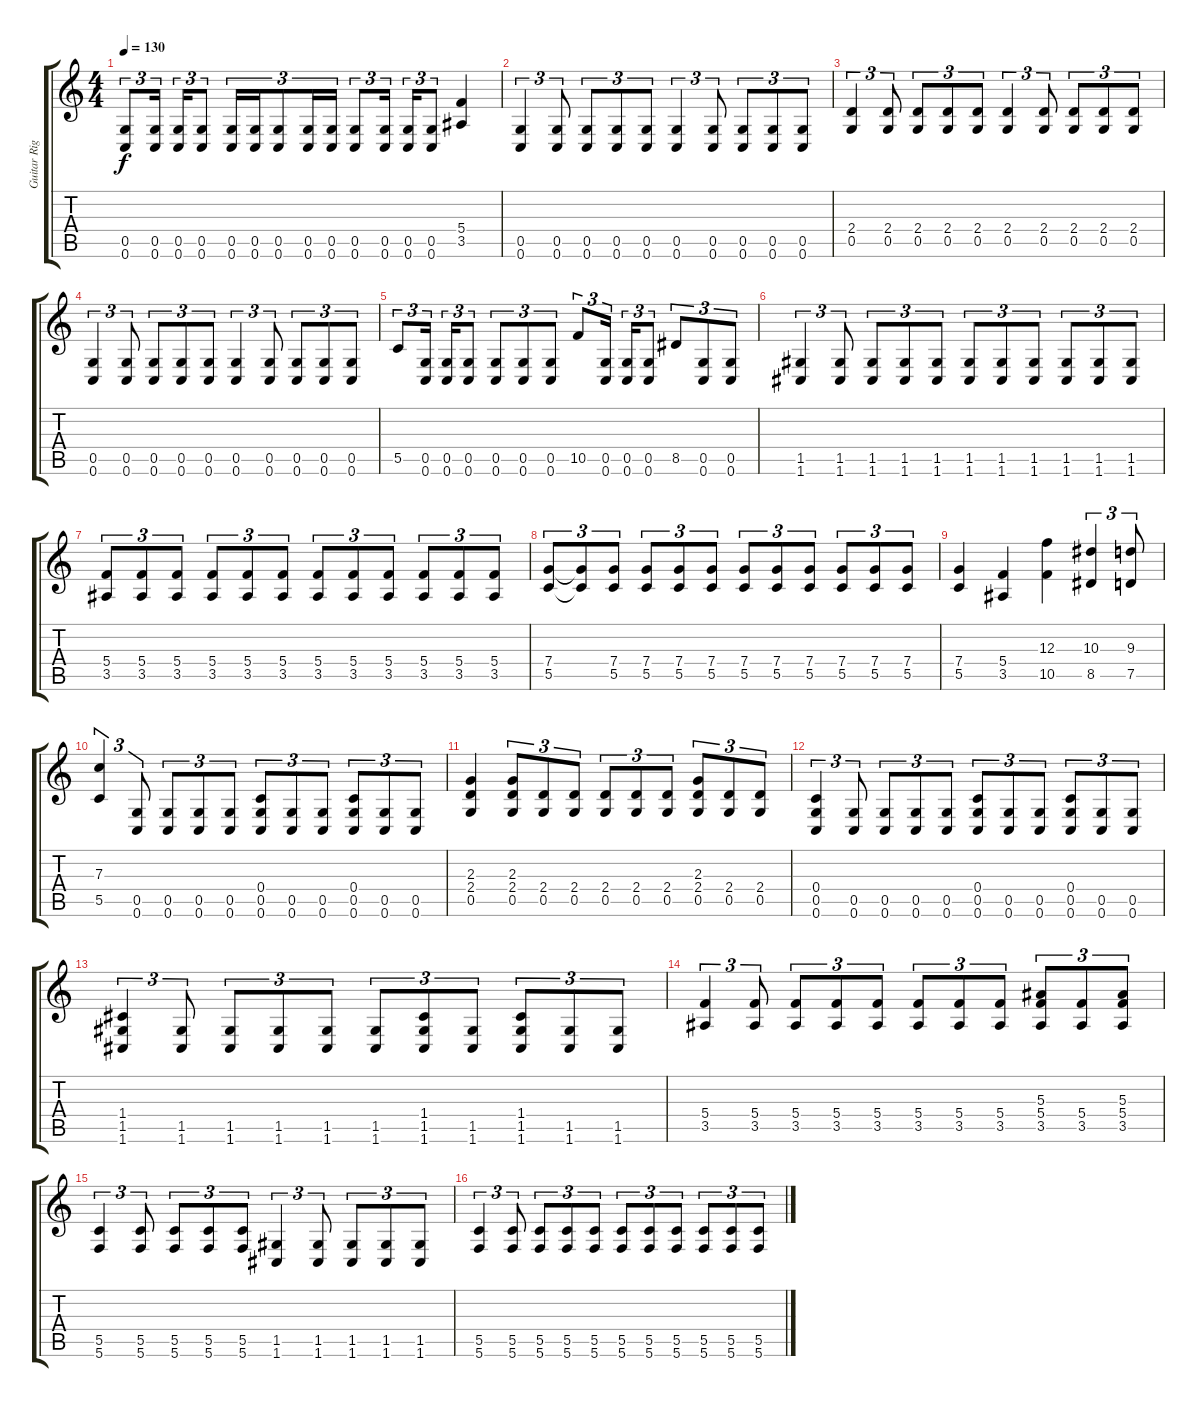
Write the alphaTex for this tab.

\track ("Guitar Right - Jari Mäenpää " "Guitar Rig") {instrument distortionguitar}
\staff {score tabs}
\tuning (D4 A3 F3 C3 G2 C2) {hide}
\ts (4 4)
\tempo 130
\clef g2
\ks c
(0.5 0.6).8{tu (3 2) dy f} (0.5 0.6).16{tu (3 2)} (0.5 0.6).16{tu (3 2)} (0.5 0.6).8{tu (3 2)} (0.5 0.6).16{tu (3 2)} (0.5 0.6).16{tu (3 2)} (0.5 0.6).8{tu (3 2)} (0.5 0.6).16{tu (3 2)} (0.5 0.6).16{tu (3 2)} (0.5 0.6).8{tu (3 2)} (0.5 0.6).16{tu (3 2)} (0.5 0.6).16{tu (3 2)} (0.5 0.6).8{tu (3 2)} (5.4 3.5).4 |
(0.5 0.6).4{tu (3 2)} (0.5 0.6).8{tu (3 2)} (0.5 0.6).8{tu (3 2)} (0.5 0.6).8{tu (3 2)} (0.5 0.6).8{tu (3 2)} (0.5 0.6).4{tu (3 2)} (0.5 0.6).8{tu (3 2)} (0.5 0.6).8{tu (3 2)} (0.5 0.6).8{tu (3 2)} (0.5 0.6).8{tu (3 2)} |
(2.4 0.5).4{tu (3 2)} (2.4 0.5).8{tu (3 2)} (2.4 0.5).8{tu (3 2)} (2.4 0.5).8{tu (3 2)} (2.4 0.5).8{tu (3 2)} (2.4 0.5).4{tu (3 2)} (2.4 0.5).8{tu (3 2)} (2.4 0.5).8{tu (3 2)} (2.4 0.5).8{tu (3 2)} (2.4 0.5).8{tu (3 2)} |
(0.5 0.6).4{tu (3 2)} (0.5 0.6).8{tu (3 2)} (0.5 0.6).8{tu (3 2)} (0.5 0.6).8{tu (3 2)} (0.5 0.6).8{tu (3 2)} (0.5 0.6).4{tu (3 2)} (0.5 0.6).8{tu (3 2)} (0.5 0.6).8{tu (3 2)} (0.5 0.6).8{tu (3 2)} (0.5 0.6).8{tu (3 2)} |
5.5.8{tu (3 2)} (0.5 0.6).16{tu (3 2)} (0.5 0.6).16{tu (3 2)} (0.5 0.6).8{tu (3 2)} (0.5 0.6).8{tu (3 2)} (0.5 0.6).8{tu (3 2)} (0.5 0.6).8{tu (3 2)} 10.5.8{tu (3 2)} (0.5 0.6).16{tu (3 2)} (0.5 0.6).16{tu (3 2)} (0.5 0.6).8{tu (3 2)} 8.5.8{tu (3 2)} (0.5 0.6).8{tu (3 2)} (0.5 0.6).8{tu (3 2)} |
(1.5 1.6).4{tu (3 2)} (1.5 1.6).8{tu (3 2)} (1.5 1.6).8{tu (3 2)} (1.5 1.6).8{tu (3 2)} (1.5 1.6).8{tu (3 2)} (1.5 1.6).8{tu (3 2)} (1.5 1.6).8{tu (3 2)} (1.5 1.6).8{tu (3 2)} (1.5 1.6).8{tu (3 2)} (1.5 1.6).8{tu (3 2)} (1.5 1.6).8{tu (3 2)} |
(5.4 3.5).8{tu (3 2)} (5.4 3.5).8{tu (3 2)} (5.4 3.5).8{tu (3 2)} (5.4 3.5).8{tu (3 2)} (5.4 3.5).8{tu (3 2)} (5.4 3.5).8{tu (3 2)} (5.4 3.5).8{tu (3 2)} (5.4 3.5).8{tu (3 2)} (5.4 3.5).8{tu (3 2)} (5.4 3.5).8{tu (3 2)} (5.4 3.5).8{tu (3 2)} (5.4 3.5).8{tu (3 2)} |
(7.4 5.5).8{tu (3 2)} (7.4{t} 5.5{t}).8{tu (3 2)} (7.4 5.5).8{tu (3 2)} (7.4 5.5).8{tu (3 2)} (7.4 5.5).8{tu (3 2)} (7.4 5.5).8{tu (3 2)} (7.4 5.5).8{tu (3 2)} (7.4 5.5).8{tu (3 2)} (7.4 5.5).8{tu (3 2)} (7.4 5.5).8{tu (3 2)} (7.4 5.5).8{tu (3 2)} (7.4 5.5).8{tu (3 2)} |
(7.4 5.5).4 (5.4 3.5).4 (12.3 10.5).4 (10.3 8.5).4{tu (3 2)} (9.3 7.5).8{tu (3 2)} |
(7.3 5.5).4{tu (3 2)} (0.5 0.6).8{tu (3 2)} (0.5 0.6).8{tu (3 2)} (0.5 0.6).8{tu (3 2)} (0.5 0.6).8{tu (3 2)} (0.4 0.5 0.6).8{tu (3 2)} (0.5 0.6).8{tu (3 2)} (0.5 0.6).8{tu (3 2)} (0.4 0.5 0.6).8{tu (3 2)} (0.5 0.6).8{tu (3 2)} (0.5 0.6).8{tu (3 2)} |
(2.3 2.4 0.5).4 (2.3 2.4 0.5).8{tu (3 2)} (2.4 0.5).8{tu (3 2)} (2.4 0.5).8{tu (3 2)} (2.4 0.5).8{tu (3 2)} (2.4 0.5).8{tu (3 2)} (2.4 0.5).8{tu (3 2)} (2.3 2.4 0.5).8{tu (3 2)} (2.4 0.5).8{tu (3 2)} (2.4 0.5).8{tu (3 2)} |
(0.4 0.5 0.6).4{tu (3 2)} (0.5 0.6).8{tu (3 2)} (0.5 0.6).8{tu (3 2)} (0.5 0.6).8{tu (3 2)} (0.5 0.6).8{tu (3 2)} (0.4 0.5 0.6).8{tu (3 2)} (0.5 0.6).8{tu (3 2)} (0.5 0.6).8{tu (3 2)} (0.4 0.5 0.6).8{tu (3 2)} (0.5 0.6).8{tu (3 2)} (0.5 0.6).8{tu (3 2)} |
(1.4 1.5 1.6).4{tu (3 2)} (1.5 1.6).8{tu (3 2)} (1.5 1.6).8{tu (3 2)} (1.5 1.6).8{tu (3 2)} (1.5 1.6).8{tu (3 2)} (1.5 1.6).8{tu (3 2)} (1.4 1.5 1.6).8{tu (3 2)} (1.5 1.6).8{tu (3 2)} (1.4 1.5 1.6).8{tu (3 2)} (1.5 1.6).8{tu (3 2)} (1.5 1.6).8{tu (3 2)} |
(5.4 3.5).4{tu (3 2)} (5.4 3.5).8{tu (3 2)} (5.4 3.5).8{tu (3 2)} (5.4 3.5).8{tu (3 2)} (5.4 3.5).8{tu (3 2)} (5.4 3.5).8{tu (3 2)} (5.4 3.5).8{tu (3 2)} (5.4 3.5).8{tu (3 2)} (5.3 5.4 3.5).8{tu (3 2)} (5.4 3.5).8{tu (3 2)} (5.3 5.4 3.5).8{tu (3 2)} |
(5.5 5.6).4{tu (3 2)} (5.5 5.6).8{tu (3 2)} (5.5 5.6).8{tu (3 2)} (5.5 5.6).8{tu (3 2)} (5.5 5.6).8{tu (3 2)} (1.5 1.6).4{tu (3 2)} (1.5 1.6).8{tu (3 2)} (1.5 1.6).8{tu (3 2)} (1.5 1.6).8{tu (3 2)} (1.5 1.6).8{tu (3 2)} |
(5.5 5.6).4{tu (3 2)} (5.5 5.6).8{tu (3 2)} (5.5 5.6).8{tu (3 2)} (5.5 5.6).8{tu (3 2)} (5.5 5.6).8{tu (3 2)} (5.5 5.6).8{tu (3 2)} (5.5 5.6).8{tu (3 2)} (5.5 5.6).8{tu (3 2)} (5.5 5.6).8{tu (3 2)} (5.5 5.6).8{tu (3 2)} (5.5 5.6).8{tu (3 2)}
